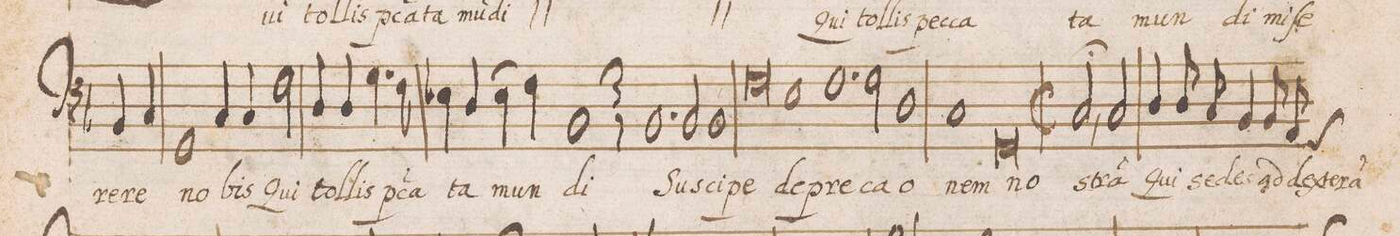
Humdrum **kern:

**kern	**text
*I"BASVS	*
*clefF4	*
*k[b-]	*
*met(C|)	*
*M2\1	*
4BB-/	-re-
4C/	-re
=41-	=41-
1GG	no-
4C/	.
4C/	-bis
2F\	Qui
=42-	=42-
4D/	tol-
4D/	-lis
4.G\	p(ec)-
8F\	.
4E-X\	-ca-
4D/	-ta
(4E-\	mun-
4F\)	.
=43-	=43-
1BB-	-di
1ryy	.
=44-	=44-
*M3/1	*
1.BB-	Sus-
2BB-/	-ci-
1BB-	-pe
=45-	=45-
0F	de-
1Eny	-pre-
=46-	=46-
1.F	-ca-
2F\	.
1D	-o-
=47-	=47-
1C	-nem
0GG	no-
=48-	=48-
*M2/1	*
*met(C|)	*
2C;,/	-str(am)
2C/	Qui
4D/	se-
8D/	-des
8C/	ad
4BB-/	dex-
8BB-/	-te-
8AA/	-r(am)
*custos:GG	*
*-	*-
